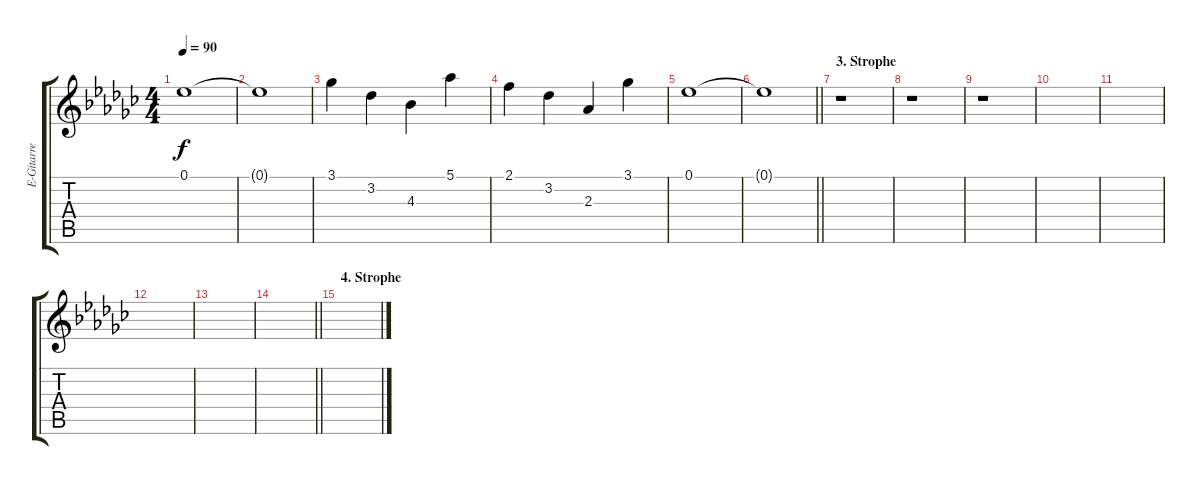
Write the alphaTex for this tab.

\track ("E-Gitarre #1" "E-Gitarre ") {instrument electricguitarclean}
\staff {score tabs}
\tuning (Eb4 Bb3 Gb3 Db3 Ab2 Eb2) {hide}
\ts (4 4)
\tempo 90
\clef g2
\ks ebminor
0.1.1{dy f} |
0.1{t}.1 |
3.1.4 3.2.4 4.3.4 5.1.4 |
2.1.4 3.2.4 2.3.4 3.1.4 |
0.1.1 |
\barLineRight lightlight
0.1{t}.1 |
\section ("" "3. Strophe")
r.1 |
r.1 |
r.1 |
|
|
|
|
\barLineRight lightlight
|
\section ("" "4. Strophe")
